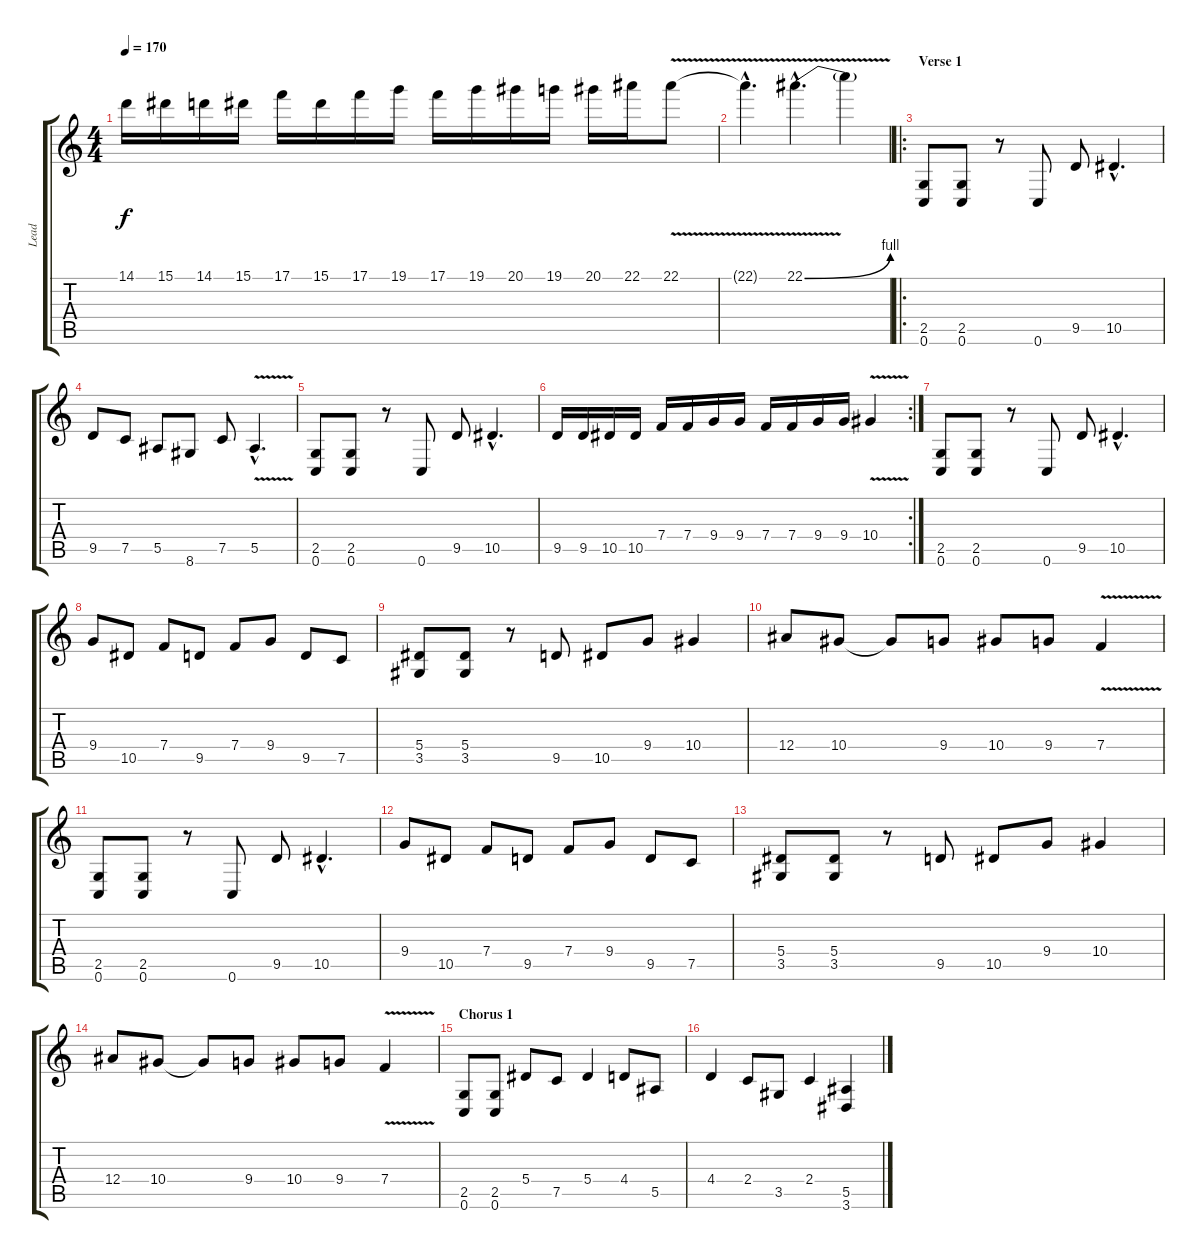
\track ("Lead" "Lead") {instrument distortionguitar}
\staff {score tabs}
\tuning (C4 G3 Eb3 Bb2 F2 C2) {hide}
\ts (4 4)
\tempo 170
\clef g2
\ks c
14.1.16{dy f} 15.1.16 14.1.16 15.1.16 17.1.16 15.1.16 17.1.16 19.1.16 17.1.16 19.1.16 20.1.16 19.1.16 20.1.16 22.1.16 22.1{v}.8 |
22.1{hac t}.4{d} 22.1{be (bend 0 0 60 4) v hac}.4{d} 22.1{t}.4 |
\ro
\section ("" "Verse 1")
(2.5 0.6).8 (2.5 0.6).8 r.8 0.6.8 9.5.8 10.5{hac}.4{d} |
9.5.8 7.5.8 5.5.8 8.6.8 7.5.8 5.5{v hac}.4{d} |
(2.5 0.6).8 (2.5 0.6).8 r.8 0.6.8 9.5.8 10.5{hac}.4{d} |
\rc 2
9.5.16 9.5.16 10.5.16 10.5.16 7.4.16 7.4.16 9.4.16 9.4.16 7.4.16 7.4.16 9.4.16 9.4.16 10.4{v}.4 |
(2.5 0.6).8 (2.5 0.6).8 r.8 0.6.8 9.5.8 10.5{hac}.4{d} |
9.4.8 10.5.8 7.4.8 9.5.8 7.4.8 9.4.8 9.5.8 7.5.8 |
(5.4 3.5).8 (5.4 3.5).8 r.8 9.5.8 10.5.8 9.4.8 10.4.4 |
12.4.8 10.4.8 10.4{t}.8 9.4.8 10.4.8 9.4.8 7.4{v}.4 |
(2.5 0.6).8 (2.5 0.6).8 r.8 0.6.8 9.5.8 10.5{hac}.4{d} |
9.4.8 10.5.8 7.4.8 9.5.8 7.4.8 9.4.8 9.5.8 7.5.8 |
(5.4 3.5).8 (5.4 3.5).8 r.8 9.5.8 10.5.8 9.4.8 10.4.4 |
12.4.8 10.4.8 10.4{t}.8 9.4.8 10.4.8 9.4.8 7.4{v}.4 |
\section ("" "Chorus 1")
(2.5 0.6).8 (2.5 0.6).8 5.4.8 7.5.8 5.4.4 4.4.8 5.5.8 |
4.4.4 2.4.8 3.5.8 2.4.4 (5.5 3.6).4
